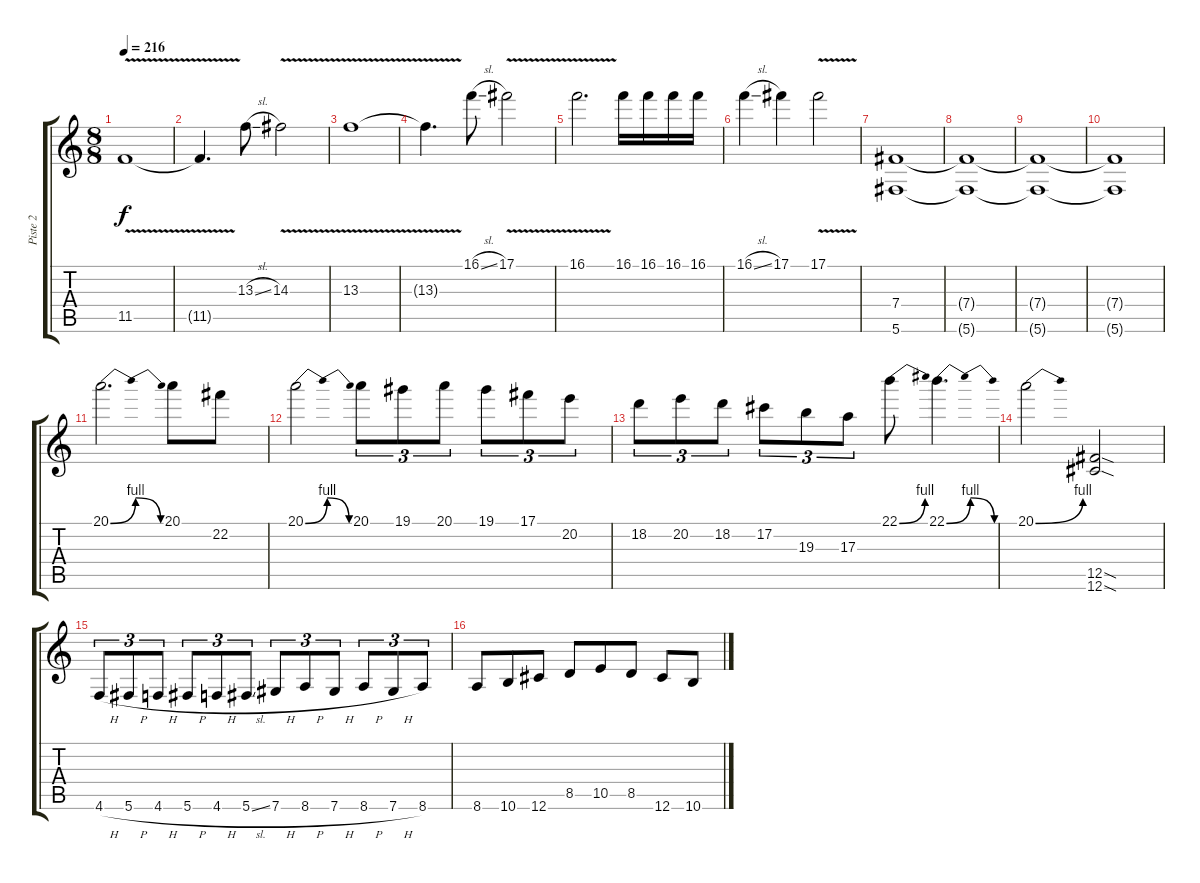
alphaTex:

\track ("Piste 2" "Piste 2") {instrument distortionguitar}
\staff {score tabs}
\tuning (Db4 Ab3 E3 B2 Gb2 Db2) {hide}
\ts (8 8)
\tempo 216
\clef g2
\ks c
11.5{v}.1{dy f} |
11.5{t}.4{d} 13.3{sl}.8 14.3{v}.2 |
13.3{v}.1 |
13.3{t}.4{d} 16.1{sl}.8 17.1{v}.2 |
16.1{v}.2{d} 16.1.16 16.1.16 16.1.16 16.1.16 |
16.1{sl}.4 17.1.4 17.1{v}.2 |
(7.4 5.6).1 |
(7.4{t} 5.6{t}).1 |
(7.4{t} 5.6{t}).1 |
(7.4{t} 5.6{t}).1 |
20.1{be (bendrelease 0 0 10 4 46 4 60 0)}.2{d} 20.1.8 22.2.8 |
20.1{be (bendrelease 0 0 10 4 46 4 60 0)}.2 20.1.8{tu (3 2)} 19.1.8{tu (3 2)} 20.1.8{tu (3 2)} 19.1.8{tu (3 2)} 17.1.8{tu (3 2)} 20.2.8{tu (3 2)} |
18.2.8{tu (3 2)} 20.2.8{tu (3 2)} 18.2.8{tu (3 2)} 17.2.8{tu (3 2)} 19.3.8{tu (3 2)} 17.3.8{tu (3 2)} 22.1{be (bend 0 0 60 4)}.8 22.1{be (bendrelease 0 0 15 4 45 4 60 0)}.4{d} |
20.1{be (bend 0 0 60 4)}.2 (12.5{sod} 12.6{sod}).2 |
4.6{h}.8{tu (3 2)} 5.6{h}.8{tu (3 2)} 4.6{h}.8{tu (3 2)} 5.6{h}.8{tu (3 2)} 4.6{h}.8{tu (3 2)} 5.6{sl}.8{tu (3 2)} 7.6{h}.8{tu (3 2)} 8.6{h}.8{tu (3 2)} 7.6{h}.8{tu (3 2)} 8.6{h}.8{tu (3 2)} 7.6{h}.8{tu (3 2)} 8.6.8{tu (3 2)} |
8.6.8 10.6.8 12.6.8 8.5.8 10.5.8 8.5.8 12.6.8 10.6.8
